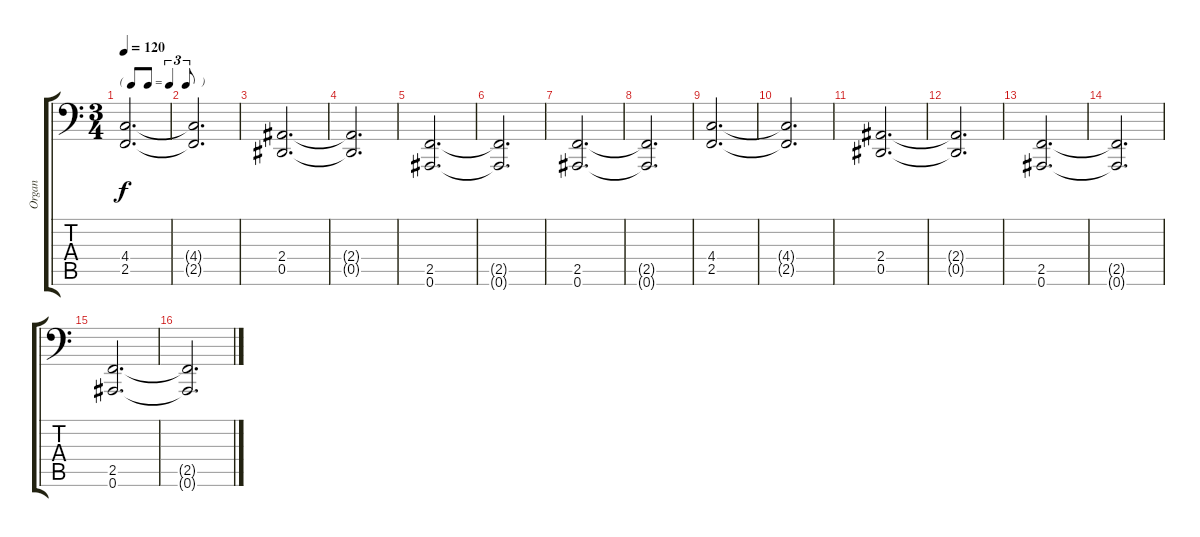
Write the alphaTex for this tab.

\track ("Organ" "Organ") {instrument churchorgan}
\staff {score tabs}
\tuning (Bb3 F3 Db3 Ab2 Eb2 Bb1) {hide}
\ts (3 4)
\tf triplet8th
\tempo 120
\clef f4
\ks c
(4.4 2.5).2{d dy f} |
(4.4{t} 2.5{t}).2{d} |
(2.4 0.5).2{d} |
(2.4{t} 0.5{t}).2{d} |
(2.5 0.6).2{d} |
(2.5{t} 0.6{t}).2{d} |
(2.5 0.6).2{d} |
(2.5{t} 0.6{t}).2{d} |
(4.4 2.5).2{d} |
(4.4{t} 2.5{t}).2{d} |
(2.4 0.5).2{d} |
(2.4{t} 0.5{t}).2{d} |
(2.5 0.6).2{d} |
(2.5{t} 0.6{t}).2{d} |
(2.5 0.6).2{d} |
(2.5{t} 0.6{t}).2{d}
